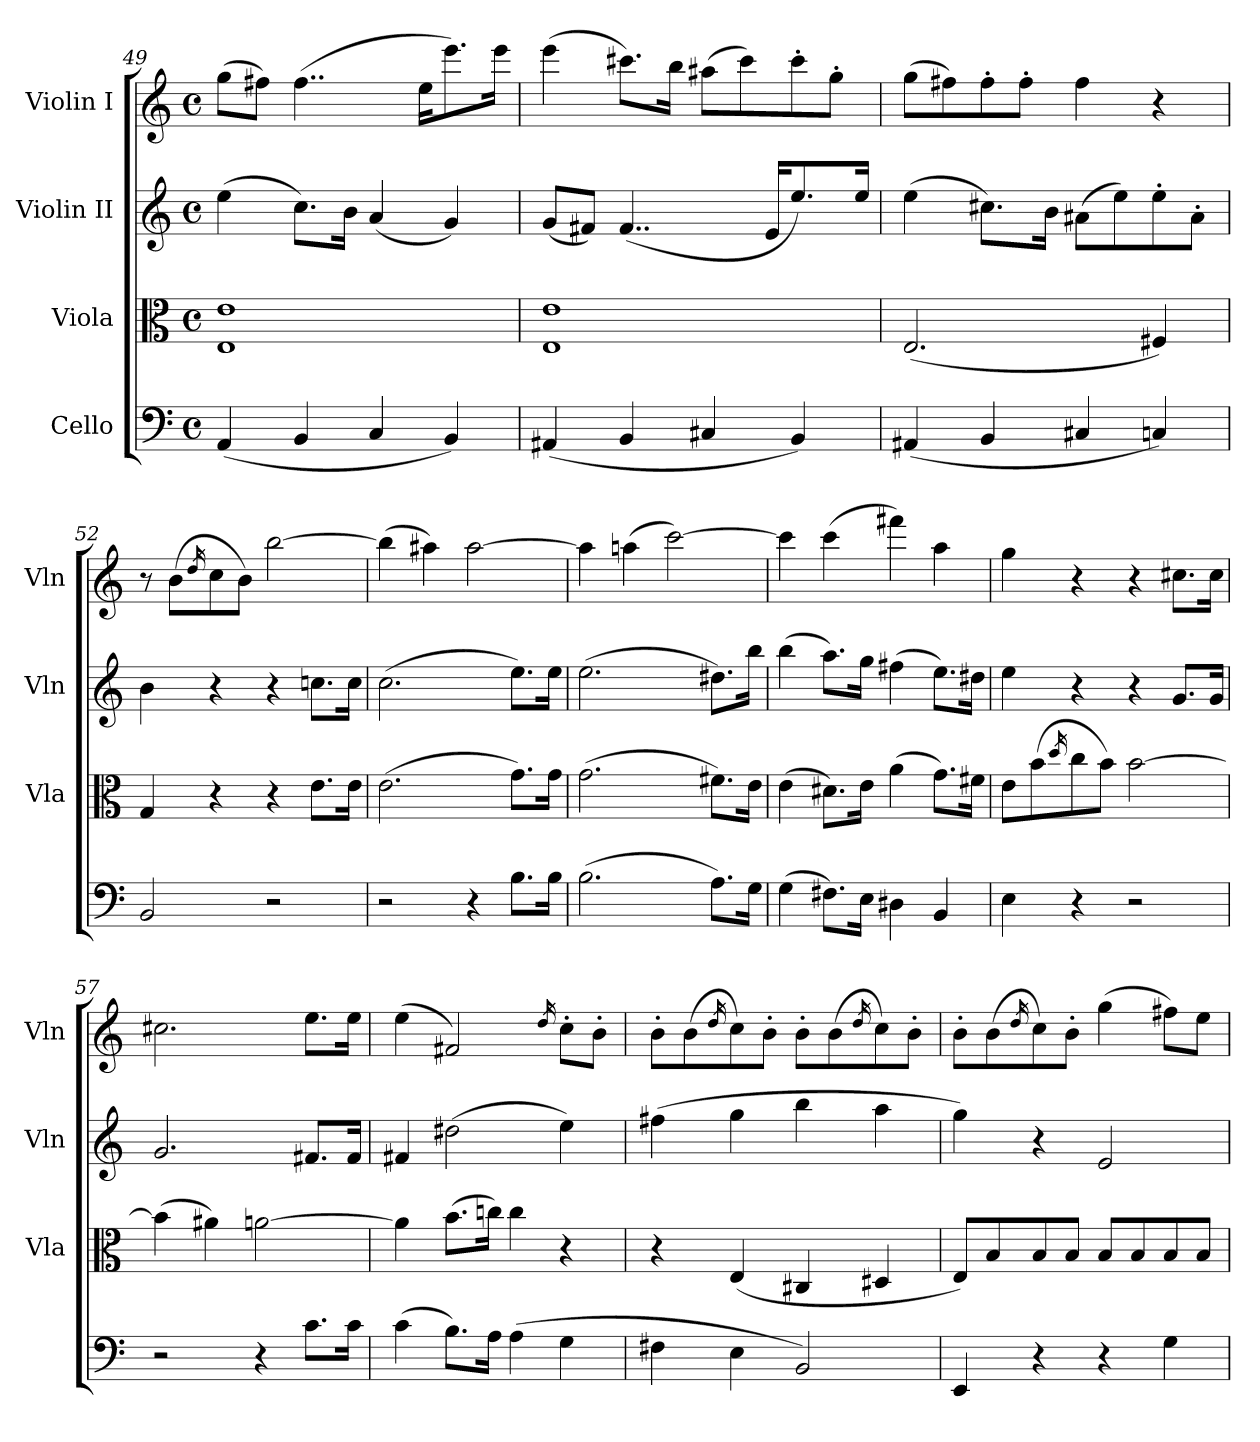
**kern	**kern	**kern	**kern
*part4	*part3	*part2	*part1
*staff4	*staff3	*staff2	*staff1
*I"Cello	*I"Viola	*I"Violin II	*I"Violin I
*	*I'Vla	*I'Vln	*I'Vln
*clefF4	*clefC3	*clefG2	*clefG2
*k[]	*k[]	*k[]	*k[]
*M4/4	*M4/4	*M4/4	*M4/4
*met(c)	*met(c)	*met(c)	*met(c)
=49	=49	=49	=49
(<4AA/	1E 1e	(>4ee\	(>8gg\L
.	.	.	8ff#X\J)
4BB/	.	8.cc\L)	(>4..ff#\
.	.	16b\Jk	.
4C/	.	(<4a/	.
.	.	.	16ee\KL
4BB/)	.	4g/)	8.eee\)
.	.	.	16eee\Jk
=50	=50	=50	=50
(<4AA#X/	1E 1e	(<8g/L	(>4eee\
.	.	8f#X/J)	.
4BB/	.	(<4..f#/	8.ccc#X\L)
.	.	.	16bb\Jk
4C#X/	.	.	(>8aa#X\L
.	.	.	8ccc#\)
.	.	16e/KL	.
4BB/)	.	8.ee/)	8ccc#'\
.	.	.	8gg'\J
.	.	16ee/Jk	.
!!LO:LB:g=z
=51	=51	=51	=51
(<4AA#X/	(<2.E/	(>4ee\	(>8gg\L
.	.	.	8ff#X\)
4BB/	.	8.cc#X\L)	8ff#'\
.	.	.	8ff#'\J
.	.	16b\Jk	.
4C#X/	.	(>8a#X\L	4ff#\
.	.	8ee\)	.
4Cn/)	4F#X/)	8ee'\	4r
.	.	8a#'\J	.
=52	=52	=52	=52
2BB/	4G/	4b\	8r
.	.	.	(>8b\L
.	.	.	16qdd/
.	4r	4r	8cc\
.	.	.	8b\J)
2r	4r	4r	[2bb\
.	8.e\L	8.ccn\L	.
.	16e\Jk	16cc\Jk	.
=53	=53	=53	=53
2r	(>2.e\	(>2.cc\	(>4bb\]
.	.	.	4aa#X\)
4r	.	.	[2aa#\
8.B\L	8.g\L)	8.ee\L)	.
16B\Jk	16g\Jk	16ee\Jk	.
=54	=54	=54	=54
(>2.B\	(>2.g\	(>2.ee\	4aa#\]
.	.	.	(>4aan\
.	.	.	[2ccc\)
8.A\L)	8.f#X\L)	8.dd#X\L)	.
16G\Jk	16e\Jk	16bb\Jk	.
=55	=55	=55	=55
(>4G\	(>4e\	(>4bb\	4ccc\]
8.F#X\L)	8.d#X\L)	8.aa\L)	(>4ccc\
16E\Jk	16e\Jk	16gg\Jk	.
4D#X\	(>4a\	(>4ff#X\	4fff#X\)
4BB/	8.g\L)	8.ee\L)	4aa\
.	16f#X\Jk	16dd#X\Jk	.
=56	=56	=56	=56
4E\	8e\L	4ee\	4gg\
.	(>8b\	.	.
.	16qdd/	.	.
4r	8cc\	4r	4r
.	8b\J)	.	.
2r	[2b\	4r	4r
.	.	8.g/L	8.cc#X\L
.	.	16g/Jk	16cc#\Jk
=57	=57	=57	=57
2r	(>4b\]	2.g/	2.cc#X\
.	4a#X\)	.	.
4r	[2an\	.	.
8.c\L	.	8.f#X/L	8.ee\L
16c\Jk	.	16f#/Jk	16ee\Jk
=58	=58	=58	=58
(>4c\	4a\]	4f#X/	(>4ee\
8.B\L)	(>8.b\L	(>2dd#X\	2f#X/)
16A\Jk	16ccn\Jk)	.	.
(>4A\	4cc\	.	.
.	.	.	16qdd/
4G\	4r	4ee\)	8cc'\L
.	.	.	8b'\J
=59	=59	=59	=59
4F#X\	4r	(>4ff#X\	8b'\L
.	.	.	(>8b\
.	.	.	16qdd/
4E\	(<4E/	4gg\	8cc\)
.	.	.	8b'\J
2BB/)	4C#X/	4bb\	8b'\L
.	.	.	(>8b\
.	.	.	16qdd/
.	4D#X/	4aa\	8cc\)
.	.	.	8b'\J
!!LO:LB:g=z
=60	=60	=60	=60
4EE/	8E/L)	4gg\)	8b'\L
.	8B/	.	(>8b\
.	.	.	16qdd/
4r	8B/	4r	8cc\)
.	8B/J	.	8b'\J
4r	8B/L	2e/	(>4gg\
.	8B/	.	.
4G\	8B/	.	8ff#X\L)
.	8B/J	.	8ee\J
=	=	=	=
*-	*-	*-	*-
